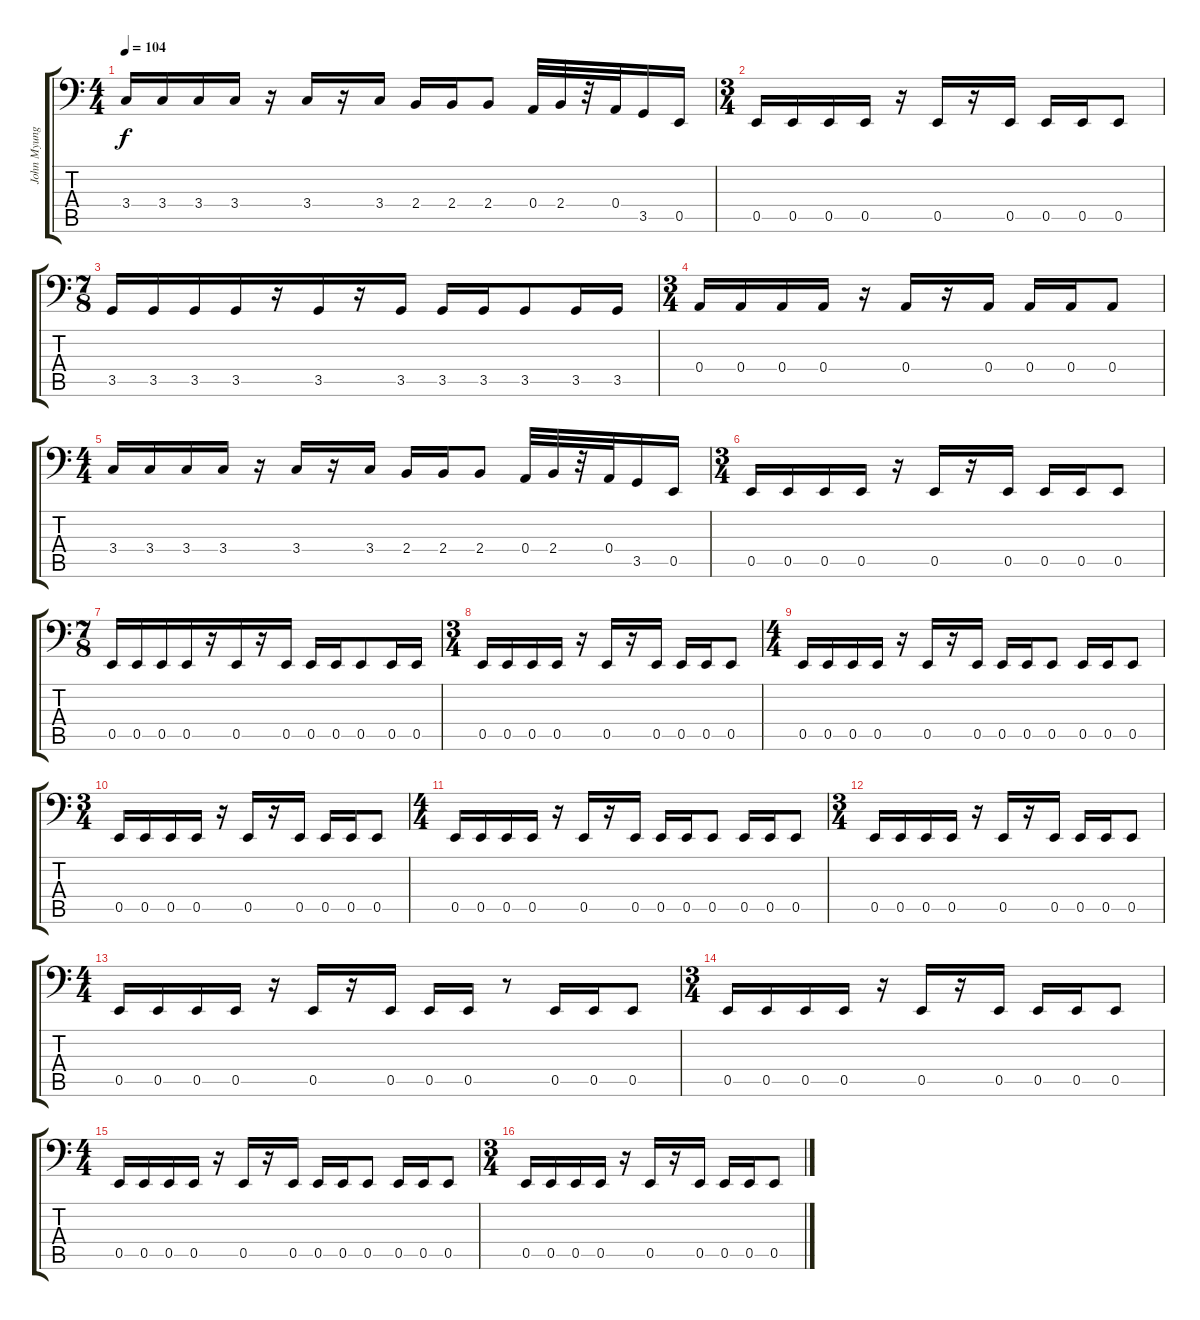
\track ("John Myung" "John Myung") {instrument electricbassfinger}
\staff {score tabs}
\tuning (C3 G2 D2 A1 E1 B0) {hide}
\ts (4 4)
\tempo 104
\clef f4
\ks c
3.4.16{dy f} 3.4.16 3.4.16 3.4.16 r.16 3.4.16 r.16 3.4.16 2.4.16 2.4.16 2.4.8 0.4.32 2.4.32 r.32 0.4.32 3.5.16 0.5.16 |
\ts (3 4)
0.5.16 0.5.16 0.5.16 0.5.16 r.16 0.5.16 r.16 0.5.16 0.5.16 0.5.16 0.5.8 |
\ts (7 8)
3.5.16 3.5.16 3.5.16 3.5.16 r.16 3.5.16 r.16 3.5.16 3.5.16 3.5.16 3.5.8 3.5.16 3.5.16 |
\ts (3 4)
0.4.16 0.4.16 0.4.16 0.4.16 r.16 0.4.16 r.16 0.4.16 0.4.16 0.4.16 0.4.8 |
\ts (4 4)
3.4.16 3.4.16 3.4.16 3.4.16 r.16 3.4.16 r.16 3.4.16 2.4.16 2.4.16 2.4.8 0.4.32 2.4.32 r.32 0.4.32 3.5.16 0.5.16 |
\ts (3 4)
0.5.16 0.5.16 0.5.16 0.5.16 r.16 0.5.16 r.16 0.5.16 0.5.16 0.5.16 0.5.8 |
\ts (7 8)
0.5.16 0.5.16 0.5.16 0.5.16 r.16 0.5.16 r.16 0.5.16 0.5.16 0.5.16 0.5.8 0.5.16 0.5.16 |
\ts (3 4)
0.5.16 0.5.16 0.5.16 0.5.16 r.16 0.5.16 r.16 0.5.16 0.5.16 0.5.16 0.5.8 |
\ts (4 4)
0.5.16 0.5.16 0.5.16 0.5.16 r.16 0.5.16 r.16 0.5.16 0.5.16 0.5.16 0.5.8 0.5.16 0.5.16 0.5.8 |
\ts (3 4)
0.5.16 0.5.16 0.5.16 0.5.16 r.16 0.5.16 r.16 0.5.16 0.5.16 0.5.16 0.5.8 |
\ts (4 4)
0.5.16 0.5.16 0.5.16 0.5.16 r.16 0.5.16 r.16 0.5.16 0.5.16 0.5.16 0.5.8 0.5.16 0.5.16 0.5.8 |
\ts (3 4)
0.5.16 0.5.16 0.5.16 0.5.16 r.16 0.5.16 r.16 0.5.16 0.5.16 0.5.16 0.5.8 |
\ts (4 4)
0.5.16 0.5.16 0.5.16 0.5.16 r.16 0.5.16 r.16 0.5.16 0.5.16 0.5.16 r.8 0.5.16 0.5.16 0.5.8 |
\ts (3 4)
0.5.16 0.5.16 0.5.16 0.5.16 r.16 0.5.16 r.16 0.5.16 0.5.16 0.5.16 0.5.8 |
\ts (4 4)
0.5.16 0.5.16 0.5.16 0.5.16 r.16 0.5.16 r.16 0.5.16 0.5.16 0.5.16 0.5.8 0.5.16 0.5.16 0.5.8 |
\ts (3 4)
0.5.16 0.5.16 0.5.16 0.5.16 r.16 0.5.16 r.16 0.5.16 0.5.16 0.5.16 0.5.8
